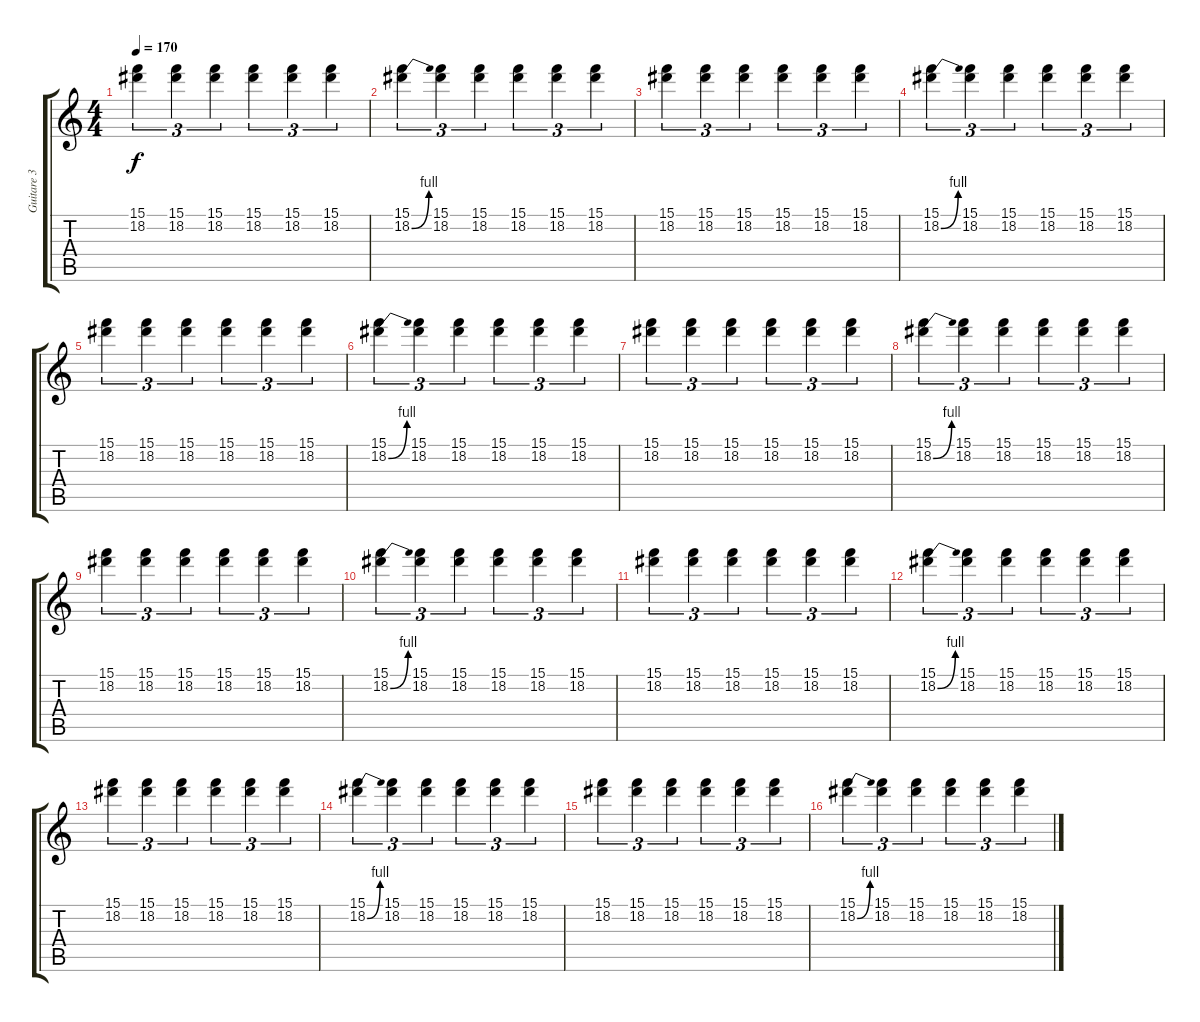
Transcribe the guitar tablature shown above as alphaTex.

\track ("Guitare 3" "Guitare 3") {instrument overdrivenguitar}
\staff {score tabs}
\tuning (D4 A3 F3 C3 G2 D2) {hide}
\ts (4 4)
\tempo 170
\clef g2
\ks c
(15.1 18.2).4{tu (3 2) dy f balance 2} (15.1 18.2).4{tu (3 2)} (15.1 18.2).4{tu (3 2)} (15.1 18.2).4{tu (3 2)} (15.1 18.2).4{tu (3 2)} (15.1 18.2).4{tu (3 2)} |
(15.1 18.2{be (bend 0 0 60 4)}).4{tu (3 2) balance 14} (15.1 18.2).4{tu (3 2)} (15.1 18.2).4{tu (3 2)} (15.1 18.2).4{tu (3 2)} (15.1 18.2).4{tu (3 2)} (15.1 18.2).4{tu (3 2)} |
(15.1 18.2).4{tu (3 2) balance 2} (15.1 18.2).4{tu (3 2)} (15.1 18.2).4{tu (3 2)} (15.1 18.2).4{tu (3 2)} (15.1 18.2).4{tu (3 2)} (15.1 18.2).4{tu (3 2)} |
(15.1 18.2{be (bend 0 0 60 4)}).4{tu (3 2) balance 14} (15.1 18.2).4{tu (3 2)} (15.1 18.2).4{tu (3 2)} (15.1 18.2).4{tu (3 2)} (15.1 18.2).4{tu (3 2)} (15.1 18.2).4{tu (3 2)} |
(15.1 18.2).4{tu (3 2) balance 2} (15.1 18.2).4{tu (3 2)} (15.1 18.2).4{tu (3 2)} (15.1 18.2).4{tu (3 2)} (15.1 18.2).4{tu (3 2)} (15.1 18.2).4{tu (3 2)} |
(15.1 18.2{be (bend 0 0 60 4)}).4{tu (3 2) balance 14} (15.1 18.2).4{tu (3 2)} (15.1 18.2).4{tu (3 2)} (15.1 18.2).4{tu (3 2)} (15.1 18.2).4{tu (3 2)} (15.1 18.2).4{tu (3 2)} |
(15.1 18.2).4{tu (3 2) balance 2} (15.1 18.2).4{tu (3 2)} (15.1 18.2).4{tu (3 2)} (15.1 18.2).4{tu (3 2)} (15.1 18.2).4{tu (3 2)} (15.1 18.2).4{tu (3 2)} |
(15.1 18.2{be (bend 0 0 60 4)}).4{tu (3 2) balance 14} (15.1 18.2).4{tu (3 2)} (15.1 18.2).4{tu (3 2)} (15.1 18.2).4{tu (3 2)} (15.1 18.2).4{tu (3 2)} (15.1 18.2).4{tu (3 2)} |
(15.1 18.2).4{tu (3 2) balance 2} (15.1 18.2).4{tu (3 2)} (15.1 18.2).4{tu (3 2)} (15.1 18.2).4{tu (3 2)} (15.1 18.2).4{tu (3 2)} (15.1 18.2).4{tu (3 2)} |
(15.1 18.2{be (bend 0 0 60 4)}).4{tu (3 2) balance 14} (15.1 18.2).4{tu (3 2)} (15.1 18.2).4{tu (3 2)} (15.1 18.2).4{tu (3 2)} (15.1 18.2).4{tu (3 2)} (15.1 18.2).4{tu (3 2)} |
(15.1 18.2).4{tu (3 2) balance 2} (15.1 18.2).4{tu (3 2)} (15.1 18.2).4{tu (3 2)} (15.1 18.2).4{tu (3 2)} (15.1 18.2).4{tu (3 2)} (15.1 18.2).4{tu (3 2)} |
(15.1 18.2{be (bend 0 0 60 4)}).4{tu (3 2) balance 14} (15.1 18.2).4{tu (3 2)} (15.1 18.2).4{tu (3 2)} (15.1 18.2).4{tu (3 2)} (15.1 18.2).4{tu (3 2)} (15.1 18.2).4{tu (3 2)} |
(15.1 18.2).4{tu (3 2) balance 2} (15.1 18.2).4{tu (3 2)} (15.1 18.2).4{tu (3 2)} (15.1 18.2).4{tu (3 2)} (15.1 18.2).4{tu (3 2)} (15.1 18.2).4{tu (3 2)} |
(15.1 18.2{be (bend 0 0 60 4)}).4{tu (3 2) balance 14} (15.1 18.2).4{tu (3 2)} (15.1 18.2).4{tu (3 2)} (15.1 18.2).4{tu (3 2)} (15.1 18.2).4{tu (3 2)} (15.1 18.2).4{tu (3 2)} |
(15.1 18.2).4{tu (3 2) balance 2} (15.1 18.2).4{tu (3 2)} (15.1 18.2).4{tu (3 2)} (15.1 18.2).4{tu (3 2)} (15.1 18.2).4{tu (3 2)} (15.1 18.2).4{tu (3 2)} |
(15.1 18.2{be (bend 0 0 60 4)}).4{tu (3 2) balance 14} (15.1 18.2).4{tu (3 2)} (15.1 18.2).4{tu (3 2)} (15.1 18.2).4{tu (3 2)} (15.1 18.2).4{tu (3 2)} (15.1 18.2).4{tu (3 2)}
